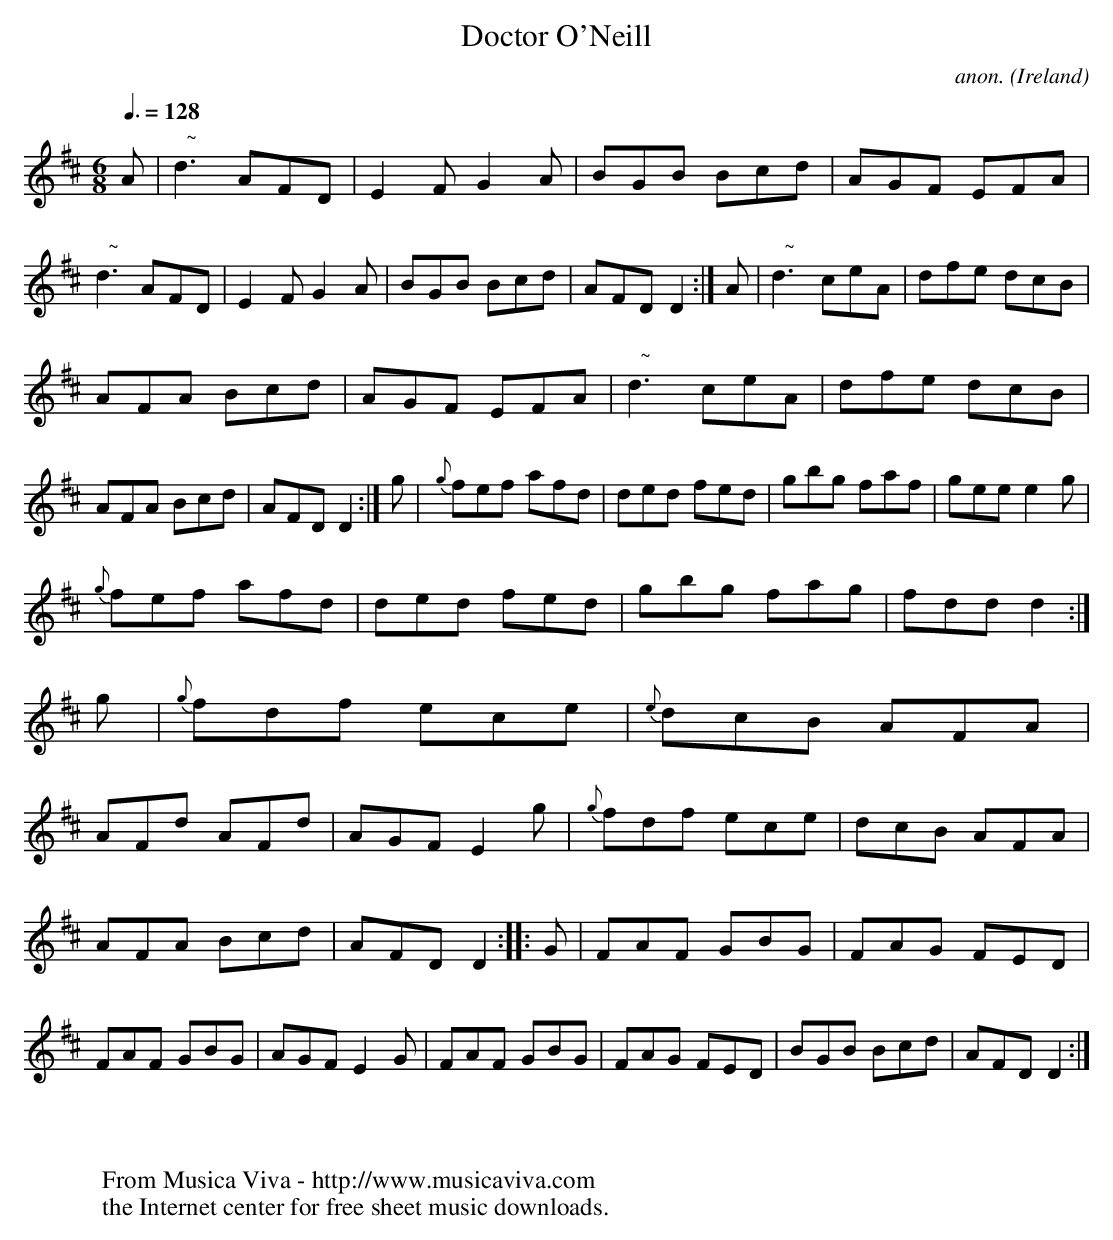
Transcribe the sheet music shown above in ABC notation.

X:1
T:Doctor O'Neill
C:anon.
O:Ireland
m:Nn3 = n o/n/ (3m/n/-n/
M:6/8
L:1/8
Q:3/8=128
K:D
A|"   ~"Nd3 AFD|E2F G2 A|BGB Bcd|AGF EFA|"   ~"Nd3 AFD|\
E2 F G2 A|BGB Bcd|AFD D2:|A|"   ~"Nd3 ceA|dfe dcB|
AFA Bcd|AGF EFA|"   ~"Nd3 ceA|dfe dcB|AFA Bcd|AFD D2:|g|\
{g}fef afd|ded fed|gbg faf|gee e2 g|
{g}fef afd|ded fed|gbg fag|fdd d2:|g|\
{g}fdf ece|{e}dcB AFA|AFd AFd|AGF E2 g|{g}fdf ece|dcB AFA|
AFA Bcd|AFD D2::G|FAF GBG|FAG FED|FAF GBG|AGF E2G|\
FAF GBG|FAG FED|BGB Bcd|AFD D2:|
W:
W:
W: From Musica Viva - http://www.musicaviva.com
W: the Internet center for free sheet music downloads.
